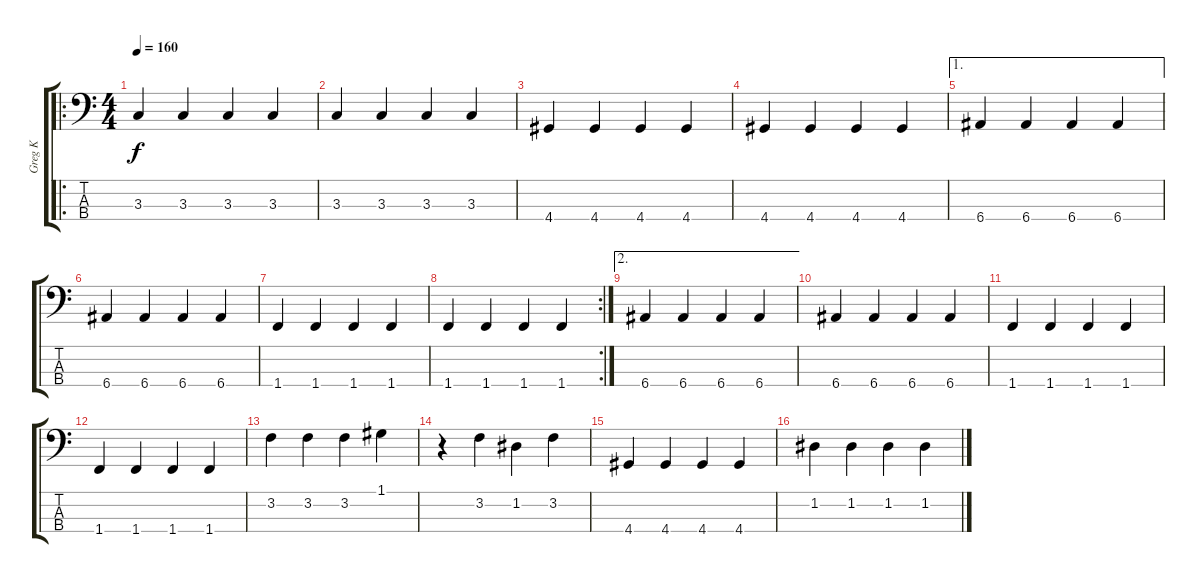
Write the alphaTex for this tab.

\track ("Greg K" "Greg K") {instrument electricbassfinger}
\staff {score tabs}
\tuning (G2 D2 A1 E1) {hide}
\ro
\ts (4 4)
\tempo 160
\clef f4
\ks c
3.3.4{dy f} 3.3.4 3.3.4 3.3.4 |
3.3.4 3.3.4 3.3.4 3.3.4 |
4.4.4 4.4.4 4.4.4 4.4.4 |
4.4.4 4.4.4 4.4.4 4.4.4 |
\ae 1
6.4.4 6.4.4 6.4.4 6.4.4 |
6.4.4 6.4.4 6.4.4 6.4.4 |
1.4.4 1.4.4 1.4.4 1.4.4 |
\rc 2
1.4.4 1.4.4 1.4.4 1.4.4 |
\ae 2
6.4.4 6.4.4 6.4.4 6.4.4 |
6.4.4 6.4.4 6.4.4 6.4.4 |
1.4.4 1.4.4 1.4.4 1.4.4 |
1.4.4 1.4.4 1.4.4 1.4.4 |
3.2.4 3.2.4 3.2.4 1.1.4 |
r.4 3.2.4 1.2.4 3.2.4 |
4.4.4 4.4.4 4.4.4 4.4.4 |
1.2.4 1.2.4 1.2.4 1.2.4
